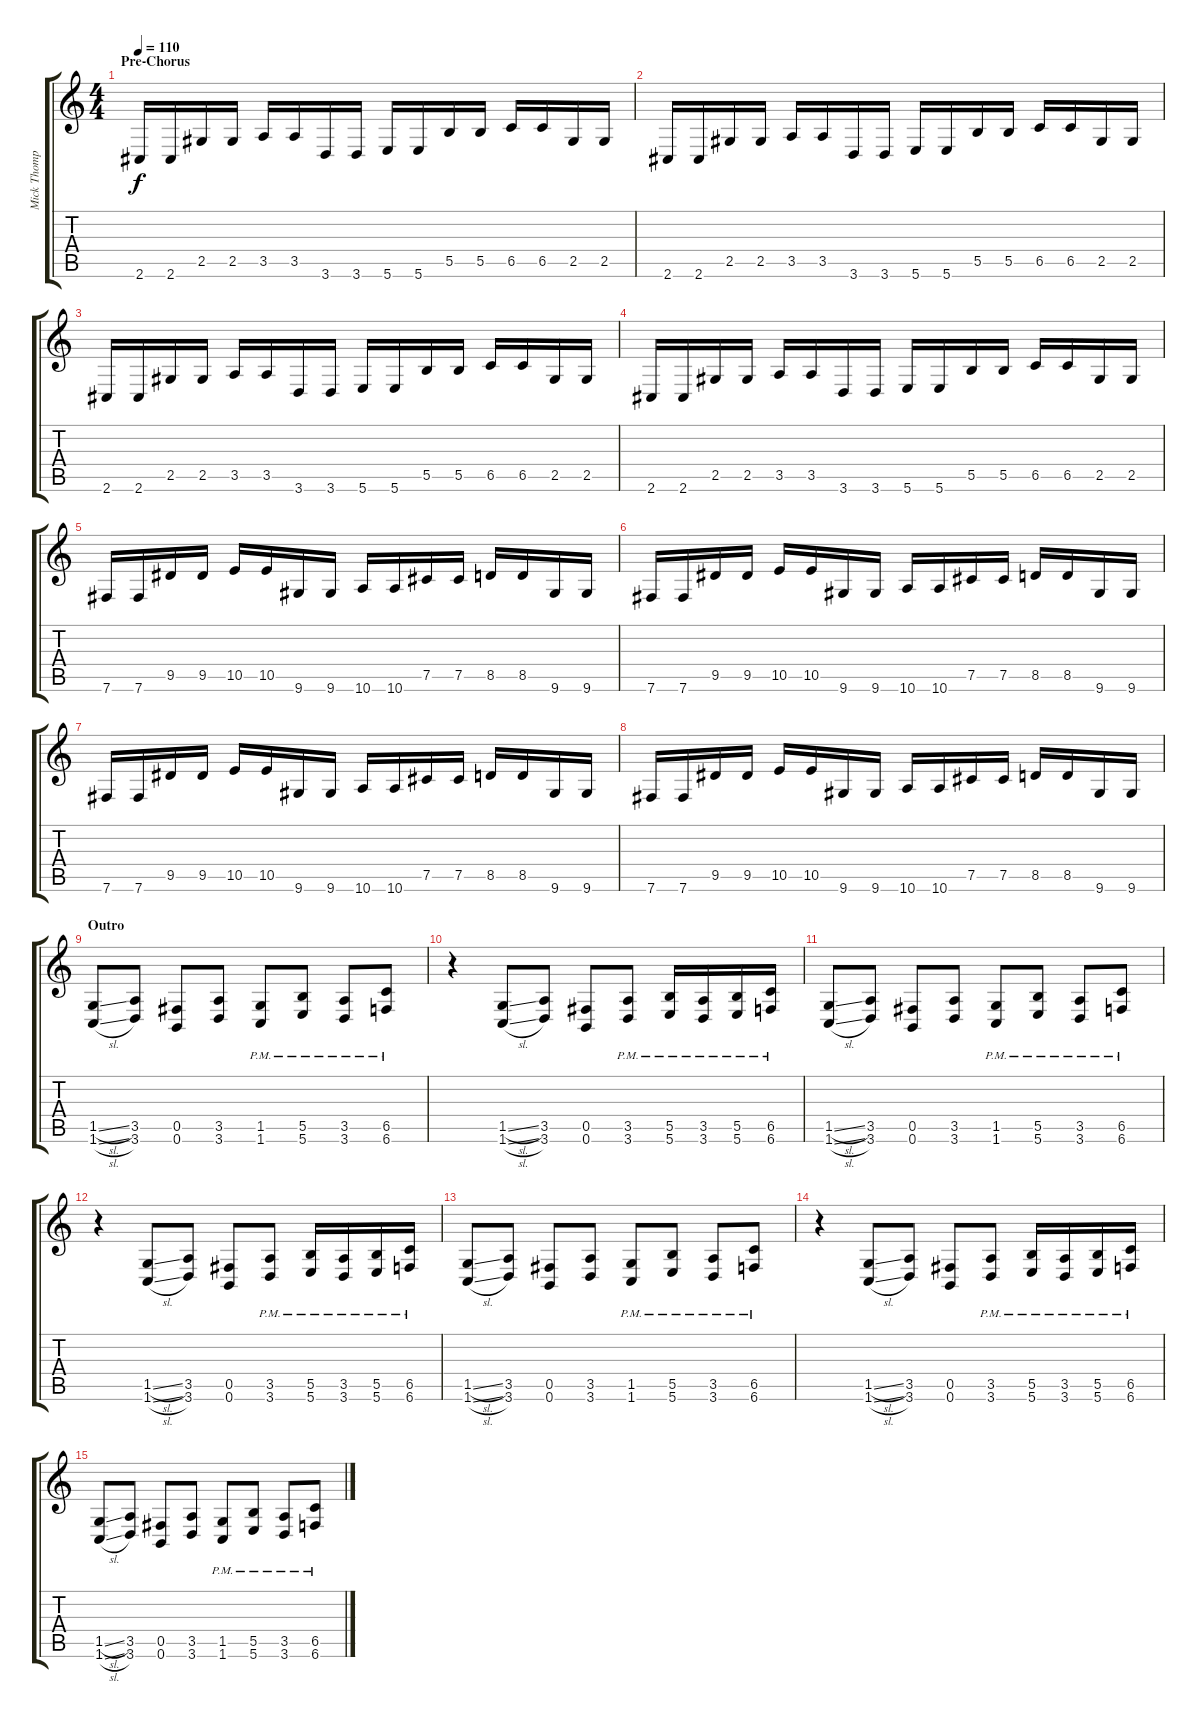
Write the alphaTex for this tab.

\track ("Mick Thompson" "Mick Thomp") {instrument distortionguitar}
\staff {score tabs}
\tuning (Db4 Ab3 E3 B2 Gb2 B1) {hide}
\ts (4 4)
\section ("" "Pre-Chorus")
\tempo 110
\clef g2
\ks c
2.6.16{dy f} 2.6.16 2.5.16 2.5.16 3.5.16 3.5.16 3.6.16 3.6.16 5.6.16 5.6.16 5.5.16 5.5.16 6.5.16 6.5.16 2.5.16 2.5.16 |
2.6.16 2.6.16 2.5.16 2.5.16 3.5.16 3.5.16 3.6.16 3.6.16 5.6.16 5.6.16 5.5.16 5.5.16 6.5.16 6.5.16 2.5.16 2.5.16 |
2.6.16 2.6.16 2.5.16 2.5.16 3.5.16 3.5.16 3.6.16 3.6.16 5.6.16 5.6.16 5.5.16 5.5.16 6.5.16 6.5.16 2.5.16 2.5.16 |
2.6.16 2.6.16 2.5.16 2.5.16 3.5.16 3.5.16 3.6.16 3.6.16 5.6.16 5.6.16 5.5.16 5.5.16 6.5.16 6.5.16 2.5.16 2.5.16 |
7.6.16 7.6.16 9.5.16 9.5.16 10.5.16 10.5.16 9.6.16 9.6.16 10.6.16 10.6.16 7.5.16 7.5.16 8.5.16 8.5.16 9.6.16 9.6.16 |
7.6.16 7.6.16 9.5.16 9.5.16 10.5.16 10.5.16 9.6.16 9.6.16 10.6.16 10.6.16 7.5.16 7.5.16 8.5.16 8.5.16 9.6.16 9.6.16 |
7.6.16 7.6.16 9.5.16 9.5.16 10.5.16 10.5.16 9.6.16 9.6.16 10.6.16 10.6.16 7.5.16 7.5.16 8.5.16 8.5.16 9.6.16 9.6.16 |
7.6.16 7.6.16 9.5.16 9.5.16 10.5.16 10.5.16 9.6.16 9.6.16 10.6.16 10.6.16 7.5.16 7.5.16 8.5.16 8.5.16 9.6.16 9.6.16 |
\section ("" "Outro")
(1.5{sl} 1.6{sl}).8 (3.5 3.6).8 (0.5 0.6).8 (3.5 3.6).8 (1.5{pm} 1.6{pm}).8 (5.5{pm} 5.6{pm}).8 (3.5{pm} 3.6{pm}).8 (6.5{pm} 6.6{pm}).8 |
r.4 (1.5{sl} 1.6{sl}).8 (3.5 3.6).8 (0.5 0.6).8 (3.5{pm} 3.6{pm}).8 (5.5{pm} 5.6{pm}).16 (3.5{pm} 3.6{pm}).16 (5.5{pm} 5.6{pm}).16 (6.5{pm} 6.6{pm}).16 |
(1.5{sl} 1.6{sl}).8 (3.5 3.6).8 (0.5 0.6).8 (3.5 3.6).8 (1.5{pm} 1.6{pm}).8 (5.5{pm} 5.6{pm}).8 (3.5{pm} 3.6{pm}).8 (6.5{pm} 6.6{pm}).8 |
r.4 (1.5{sl} 1.6{sl}).8 (3.5 3.6).8 (0.5 0.6).8 (3.5{pm} 3.6{pm}).8 (5.5{pm} 5.6{pm}).16 (3.5{pm} 3.6{pm}).16 (5.5{pm} 5.6{pm}).16 (6.5{pm} 6.6{pm}).16 |
(1.5{sl} 1.6{sl}).8 (3.5 3.6).8 (0.5 0.6).8 (3.5 3.6).8 (1.5{pm} 1.6{pm}).8 (5.5{pm} 5.6{pm}).8 (3.5{pm} 3.6{pm}).8 (6.5{pm} 6.6{pm}).8 |
r.4 (1.5{sl} 1.6{sl}).8 (3.5 3.6).8 (0.5 0.6).8 (3.5{pm} 3.6{pm}).8 (5.5{pm} 5.6{pm}).16 (3.5{pm} 3.6{pm}).16 (5.5{pm} 5.6{pm}).16 (6.5{pm} 6.6{pm}).16 |
(1.5{sl} 1.6{sl}).8 (3.5 3.6).8 (0.5 0.6).8 (3.5 3.6).8 (1.5{pm} 1.6{pm}).8 (5.5{pm} 5.6{pm}).8 (3.5{pm} 3.6{pm}).8 (6.5{pm} 6.6{pm}).8
